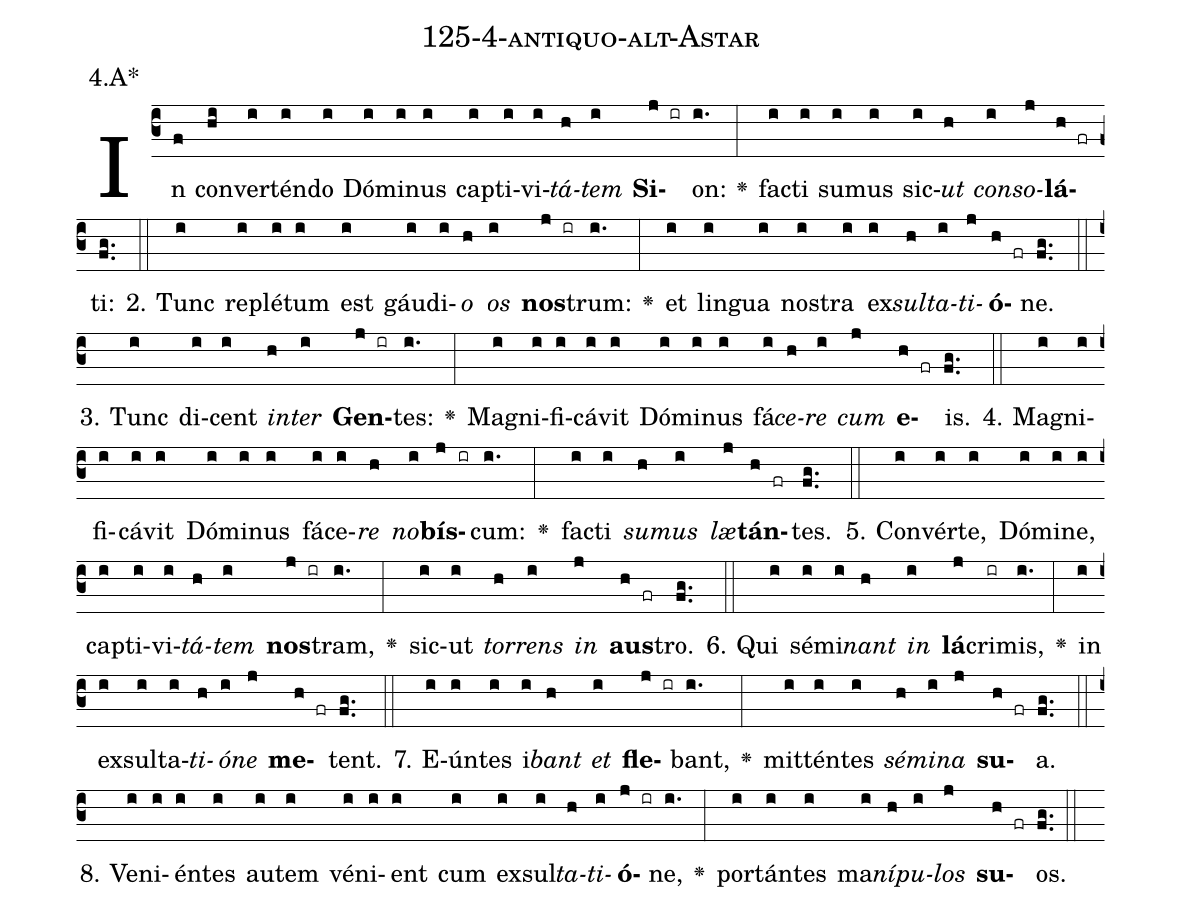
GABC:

name: 125-4-antiquo-alt-Astar;
annotation: 4.A*;
%%
(c3)In(f) con(hi)ver(i)tén(i)do(i) Dó(i)mi(i)nus(i) cap(i)ti(i)vi(i)<i>tá</i>(h)<i>tem</i>(i) <b>Si</b>(j ir)on:(i.) <v>\greheightstar</v>(:) fac(i)ti(i) su(i)mus(i) sic(i)<i>ut</i>(h) <i>con</i>(i)<i>so</i>(j)<b>lá</b>(h fr)ti:(fg..) (::)
2. Tunc(i) re(i)plé(i)tum(i) est(i) gáu(i)di(i)<i>o</i>(h) <i>os</i>(i) <b>nos</b>(j ir)trum:(i.) <v>\greheightstar</v>(:) et(i) lin(i)gua(i) nos(i)tra(i) ex(i)<i>sul</i>(h)<i>ta</i>(i)<i>ti</i>(j)<b>ó</b>(h fr)ne.(fg..) (::)
3. Tunc(i) di(i)cent(i) <i>in</i>(h)<i>ter</i>(i) <b>Gen</b>(j ir)tes:(i.) <v>\greheightstar</v>(:) Ma(i)gni(i)fi(i)cá(i)vit(i) Dó(i)mi(i)nus(i) fá(i)<i>ce</i>(h)<i>re</i>(i) <i>cum</i>(j) <b>e</b>(h fr)is.(fg..) (::)
4. Ma(i)gni(i)fi(i)cá(i)vit(i) Dó(i)mi(i)nus(i) fá(i)ce(i)<i>re</i>(h) <i>no</i>(i)<b>bís</b>(j ir)cum:(i.) <v>\greheightstar</v>(:) fac(i)ti(i) <i>su</i>(h)<i>mus</i>(i) <i>læ</i>(j)<b>tán</b>(h fr)tes.(fg..) (::)
5. Con(i)vér(i)te,(i) Dó(i)mi(i)ne,(i) cap(i)ti(i)vi(i)<i>tá</i>(h)<i>tem</i>(i) <b>nos</b>(j ir)tram,(i.) <v>\greheightstar</v>(:) sic(i)ut(i) <i>tor</i>(h)<i>rens</i>(i) <i>in</i>(j) <b>aus</b>(h fr)tro.(fg..) (::)
6. Qui(i) sé(i)mi(i)<i>nant</i>(h) <i>in</i>(i) <b>lá</b>(j)cri(ir)mis,(i.) <v>\greheightstar</v>(:) in(i) ex(i)sul(i)ta(i)<i>ti</i>(h)<i>ó</i>(i)<i>ne</i>(j) <b>me</b>(h fr)tent.(fg..) (::)
7. E(i)ún(i)tes(i) i(i)<i>bant</i>(h) <i>et</i>(i) <b>fle</b>(j ir)bant,(i.) <v>\greheightstar</v>(:) mit(i)tén(i)tes(i) <i>sé</i>(h)<i>mi</i>(i)<i>na</i>(j) <b>su</b>(h fr)a.(fg..) (::)
8. Ve(i)ni(i)én(i)tes(i) au(i)tem(i) vé(i)ni(i)ent(i) cum(i) ex(i)sul(i)<i>ta</i>(h)<i>ti</i>(i)<b>ó</b>(j ir)ne,(i.) <v>\greheightstar</v>(:) por(i)tán(i)tes(i) ma(i)<i>ní</i>(h)<i>pu</i>(i)<i>los</i>(j) <b>su</b>(h fr)os.(fg..) (::)
